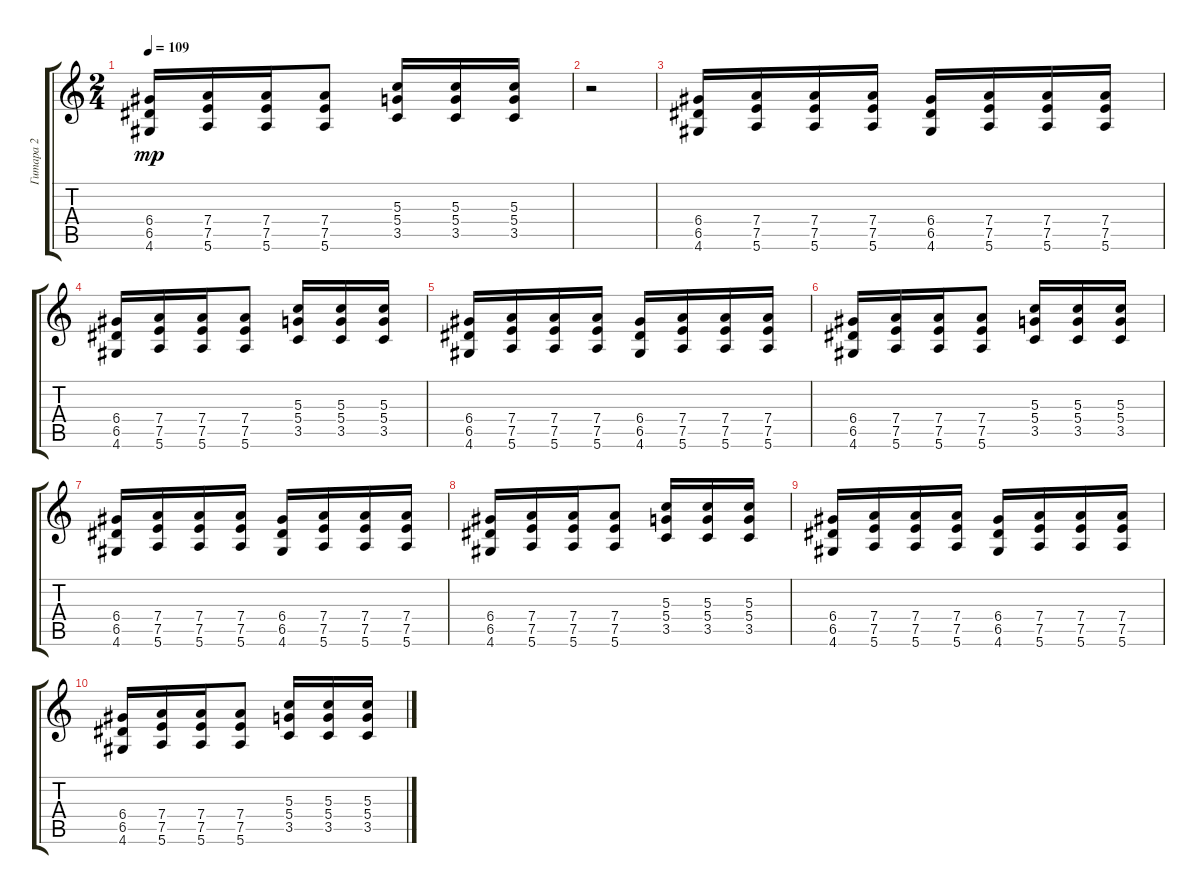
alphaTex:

\track ("Гитара 2" "Гитара 2") {instrument electricguitarclean}
\staff {score tabs}
\tuning (E4 B3 G3 D3 A2 E2) {hide}
\ts (2 4)
\tempo 109
\clef g2
\ks c
(6.4 6.5 4.6).16{dy mp} (7.4 7.5 5.6).16 (7.4 7.5 5.6).16 (7.4 7.5 5.6).8 (5.3 5.4 3.5).16 (5.3 5.4 3.5).16 (5.3 5.4 3.5).16 |
r.2 |
(6.4 6.5 4.6).16 (7.4 7.5 5.6).16 (7.4 7.5 5.6).16 (7.4 7.5 5.6).16 (6.4 6.5 4.6).16 (7.4 7.5 5.6).16 (7.4 7.5 5.6).16 (7.4 7.5 5.6).16 |
(6.4 6.5 4.6).16 (7.4 7.5 5.6).16 (7.4 7.5 5.6).16 (7.4 7.5 5.6).8 (5.3 5.4 3.5).16 (5.3 5.4 3.5).16 (5.3 5.4 3.5).16 |
(6.4 6.5 4.6).16 (7.4 7.5 5.6).16 (7.4 7.5 5.6).16 (7.4 7.5 5.6).16 (6.4 6.5 4.6).16 (7.4 7.5 5.6).16 (7.4 7.5 5.6).16 (7.4 7.5 5.6).16 |
(6.4 6.5 4.6).16 (7.4 7.5 5.6).16 (7.4 7.5 5.6).16 (7.4 7.5 5.6).8 (5.3 5.4 3.5).16 (5.3 5.4 3.5).16 (5.3 5.4 3.5).16 |
(6.4 6.5 4.6).16 (7.4 7.5 5.6).16 (7.4 7.5 5.6).16 (7.4 7.5 5.6).16 (6.4 6.5 4.6).16 (7.4 7.5 5.6).16 (7.4 7.5 5.6).16 (7.4 7.5 5.6).16 |
(6.4 6.5 4.6).16 (7.4 7.5 5.6).16 (7.4 7.5 5.6).16 (7.4 7.5 5.6).8 (5.3 5.4 3.5).16 (5.3 5.4 3.5).16 (5.3 5.4 3.5).16 |
(6.4 6.5 4.6).16 (7.4 7.5 5.6).16 (7.4 7.5 5.6).16 (7.4 7.5 5.6).16 (6.4 6.5 4.6).16 (7.4 7.5 5.6).16 (7.4 7.5 5.6).16 (7.4 7.5 5.6).16 |
(6.4 6.5 4.6).16 (7.4 7.5 5.6).16 (7.4 7.5 5.6).16 (7.4 7.5 5.6).8 (5.3 5.4 3.5).16 (5.3 5.4 3.5).16 (5.3 5.4 3.5).16
